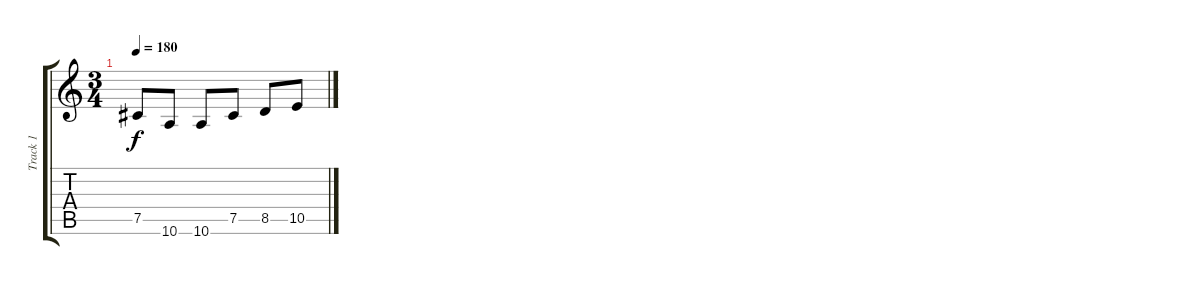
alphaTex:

\track ("Track 1" "Track 1") {instrument distortionguitar}
\staff {score tabs}
\tuning (Db4 Ab3 E3 B2 Gb2 B1) {hide}
\ts (3 4)
\tempo 180
\clef g2
\ks c
7.5.8{dy f} 10.6.8 10.6.8 7.5.8 8.5.8 10.5.8
